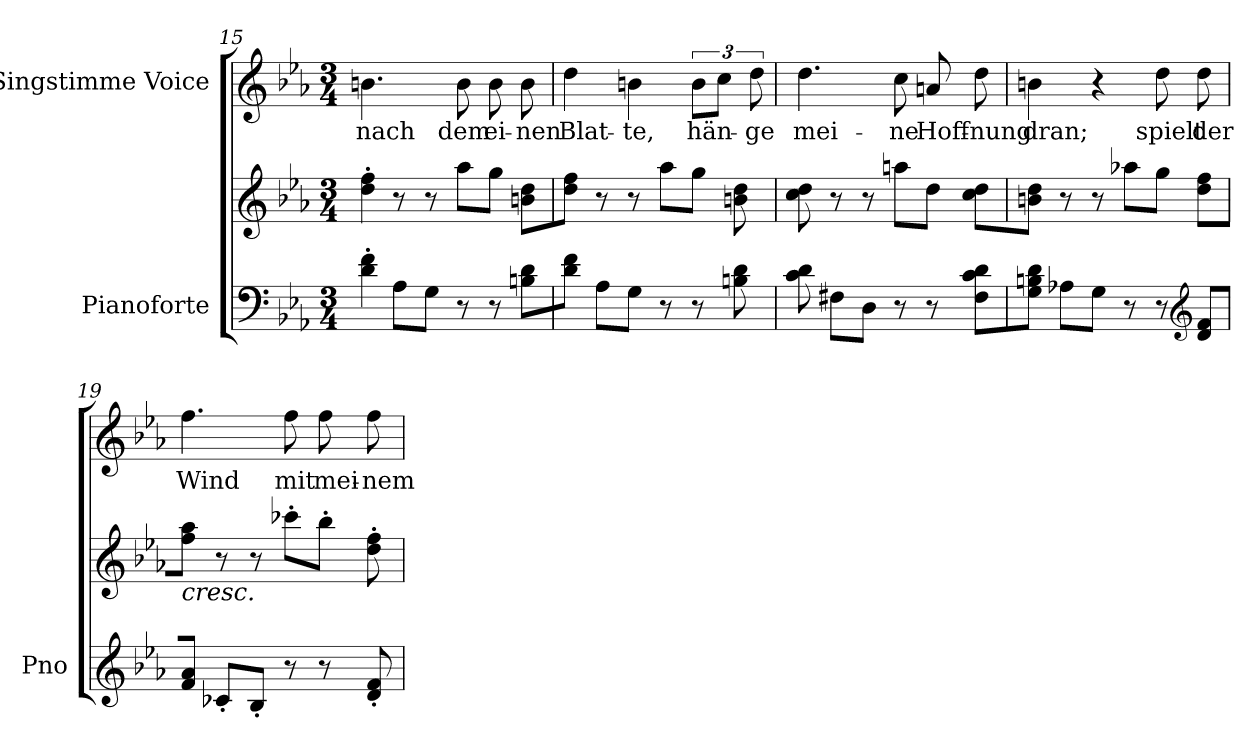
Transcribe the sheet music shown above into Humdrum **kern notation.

**kern	**kern	**kern	**text
*part2	*part2	*part1	*part1
*staff3	*staff2	*staff1	*staff1
*I"Pianoforte	*	*I"Singstimme Voice	*
*I'Pno	*	*	*
*clefF4	*clefG2	*clefG2	*
*k[b-e-a-]	*k[b-e-a-]	*k[b-e-a-]	*
*M3/4	*M3/4	*M3/4	*
=15	=15	=15	=15
8d\' 8f\'J	8dd\' 8ff\'J	4.bn\	nach
8A-\L	8r	.	.
8G\J	8r	.	.
8r	8aa-\L	8b\	dem
8r	8gg\J	8b\	ei-
8Bn\ 8d\L	8bn\ 8dd\L	8b\	-nen
=16	=16	=16	=16
8d\ 8f\J	8dd\ 8ff\J	4dd\	Blat-
8A-\L	8r	.	.
8G\J	8r	4bn\	-te,
8r	8aa-\L	.	.
8r	8gg\J	12b\L	hän-
.	.	12cc\J	.
8Bn\ 8d\	8bn\ 8dd\	.	.
.	.	12dd\	-ge
=17	=17	=17	=17
8c\ 8d\	8cc\ 8dd\	4.dd\	mei-
8F#X\L	8r	.	.
8D\J	8r	.	.
8r	8aan\L	8cc\	-ne
8r	8dd\J	8an/	Hoff-
8F#\ 8c\ 8d\L	8cc\ 8dd\L	8dd\	-nung
=18	=18	=18	=18
8G\ 8Bn\ 8d\J	8bn\ 8dd\J	4bn\	dran;
8A-X\L	8r	.	.
8G\J	8r	4r	.
8r	8aa-X\L	.	.
8r	8gg\J	8dd\	spielt
*clefG2	*	*	*
8d/ 8f/L	8dd\ 8ff\L	8dd\	der
=19	=19	=19	=19
!	!LO:TX:b:i:t=cresc.	!	!
8f/ 8a-/J	8ff\ 8aa-\J	4.ff\	Wind
8c-X'/L	8r	.	.
8B-'/J	8r	.	.
8r	8ccc-X'\L	8ff\	mit
8r	8bb-'\J	8ff\	mei-
8d/' 8f/'	8dd\' 8ff\'	8ff\	-nem
=	=	=	=
*-	*-	*-	*-
